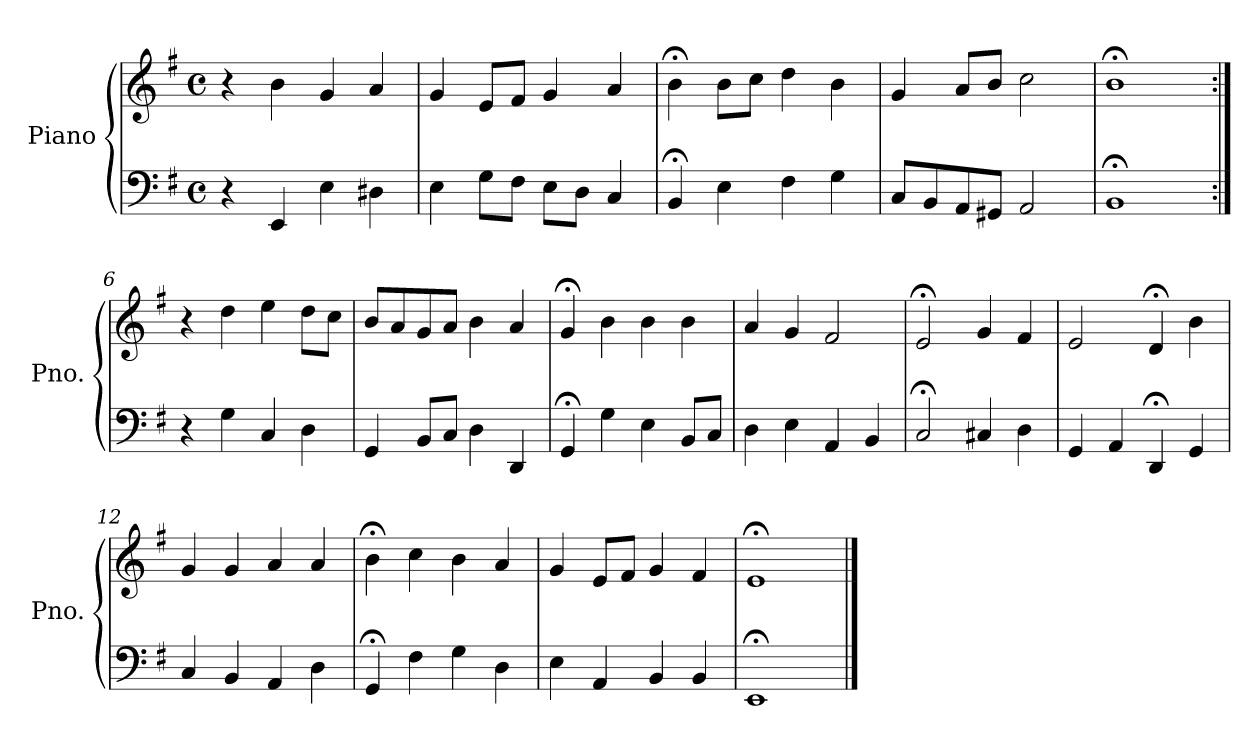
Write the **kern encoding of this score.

**kern	**kern
*part1	*part1
*staff2	*staff1
*I"Piano	*
*I'Pno.	*
*clefF4	*clefG2
*k[f#]	*k[f#]
*M4/4	*M4/4
*met(c)	*met(c)
=1	=1
4r	4r
4EE/	4b\
4E\	4g/
4D#X\	4a/
=2	=2
4E\	4g/
8G\L	8e/L
8F#\J	8f#/J
8E\L	4g/
8D\J	.
4C/	4a/
=3	=3
4BB;</	4b;<\
4E\	8b\L
.	8cc\J
4F#\	4dd\
4G\	4b\
=4	=4
8C/L	4g/
8BB/	.
8AA/	8a/L
8GG#X/J	8b/J
2AA/	2cc\
=5	=5
1BB;<	1b;<
=6:|!	=6:|!
4r	4r
4G\	4dd\
4C/	4ee\
4D\	8dd\L
.	8cc\J
!!LO:LB:g=z
=7	=7
4GG/	8b/L
.	8a/
8BB/L	8g/
8C/J	8a/J
4D\	4b\
4DD/	4a/
=8	=8
4GG;</	4g;</
4G\	4b\
4E\	4b\
8BB/L	4b\
8C/J	.
=9	=9
4D\	4a/
4E\	4g/
4AA/	2f#/
4BB/	.
=10	=10
2C;</	2e;</
4C#X/	4g/
4D\	4f#/
=11	=11
4GG/	2e/
4AA/	.
4DD;</	4d;</
4GG/	4b\
=12	=12
4C/	4g/
4BB/	4g/
4AA/	4a/
4D\	4a/
=13	=13
4GG;</	4b;<\
4F#\	4cc\
4G\	4b\
4D\	4a/
!!LO:LB:g=z
=14	=14
4E\	4g/
4AA/	8e/L
.	8f#/J
4BB/	4g/
4BB/	4f#/
=15	=15
1EE;<	1e;<
==	==
*-	*-
